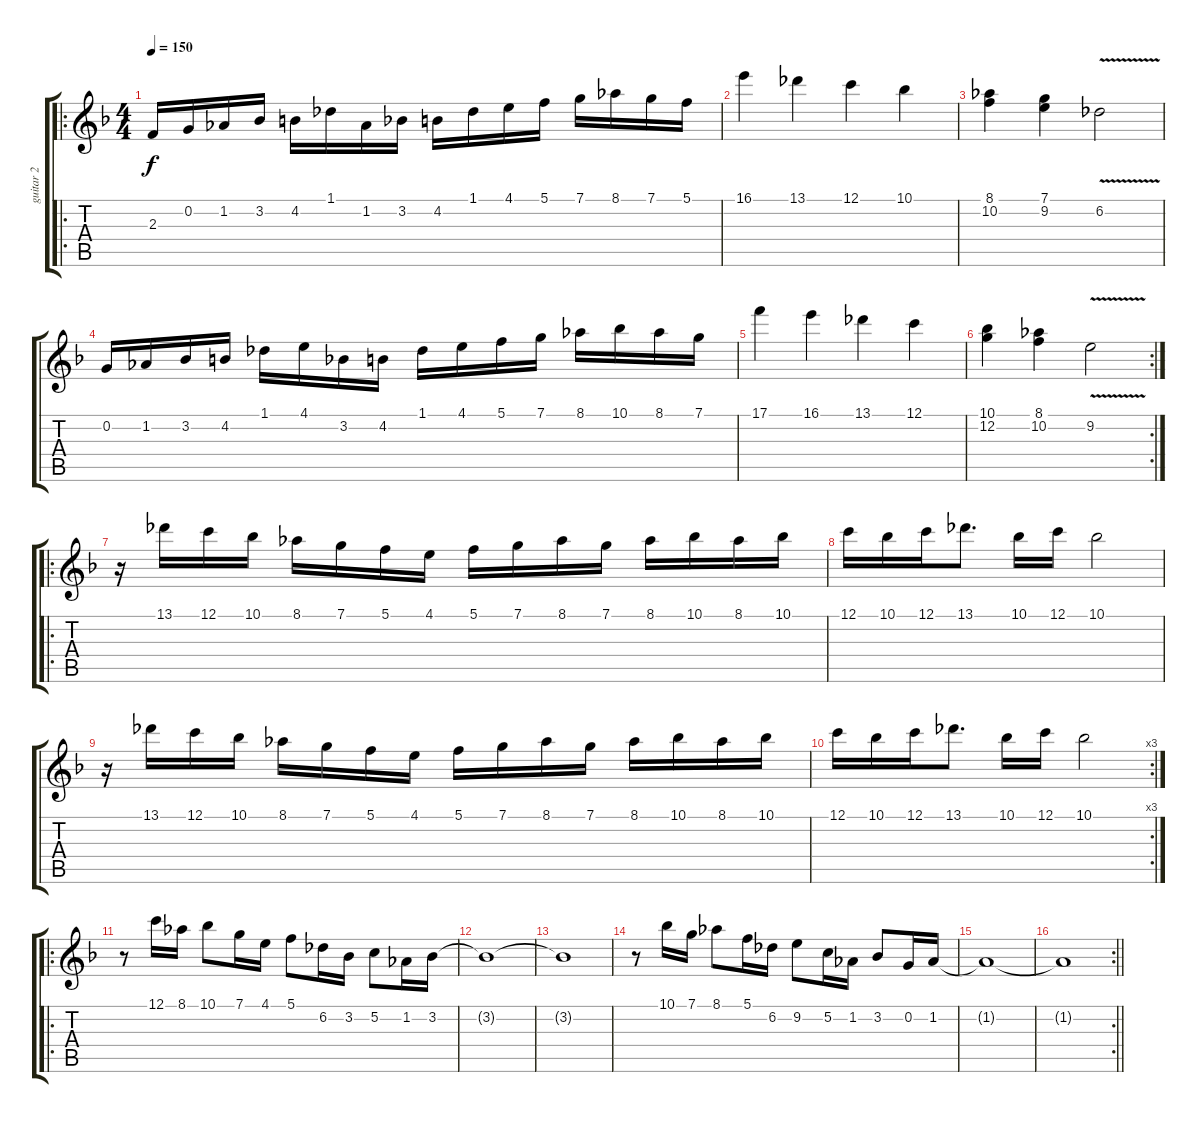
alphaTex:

\track ("guitar 2" "guitar 2") {instrument distortionguitar}
\staff {score tabs}
\tuning (C4 G3 Eb3 Bb2 F2 C2) {hide}
\ro
\ts (4 4)
\tempo 150
\clef g2
\ks dminor
2.3.16{dy f} 0.2.16 1.2.16 3.2.16 4.2.16 1.1.16 1.2.16 3.2.16 4.2.16 1.1.16 4.1.16 5.1.16 7.1.16 8.1.16 7.1.16 5.1.16 |
16.1.4 13.1.4 12.1.4 10.1.4 |
(8.1 10.2).4 (7.1 9.2).4 6.2{v}.2 |
0.2.16 1.2.16 3.2.16 4.2.16 1.1.16 4.1.16 3.2.16 4.2.16 1.1.16 4.1.16 5.1.16 7.1.16 8.1.16 10.1.16 8.1.16 7.1.16 |
17.1.4 16.1.4 13.1.4 12.1.4 |
\rc 2
(10.1 12.2).4 (8.1 10.2).4 9.2{v}.2 |
\ro
r.16 13.1.16 12.1.16 10.1.16 8.1.16 7.1.16 5.1.16 4.1.16 5.1.16 7.1.16 8.1.16 7.1.16 8.1.16 10.1.16 8.1.16 10.1.16 |
12.1.16 10.1.16 12.1.16 13.1.8{d} 10.1.16 12.1.16 10.1.2 |
r.16 13.1.16 12.1.16 10.1.16 8.1.16 7.1.16 5.1.16 4.1.16 5.1.16 7.1.16 8.1.16 7.1.16 8.1.16 10.1.16 8.1.16 10.1.16 |
\rc 3
12.1.16 10.1.16 12.1.16 13.1.8{d} 10.1.16 12.1.16 10.1.2 |
\ro
r.8 12.1.16 8.1.16 10.1.8 7.1.16 4.1.16 5.1.8 6.2.16 3.2.16 5.2.8 1.2.16 3.2.16 |
3.2{t}.1 |
3.2{t}.1 |
r.8 10.1.16 7.1.16 8.1.8 5.1.16 6.2.16 9.2.8 5.2.16 1.2.16 3.2.8 0.2.16 1.2.16 |
1.2{t}.1 |
\rc 2
\barLineRight lightlight
1.2{t}.1
